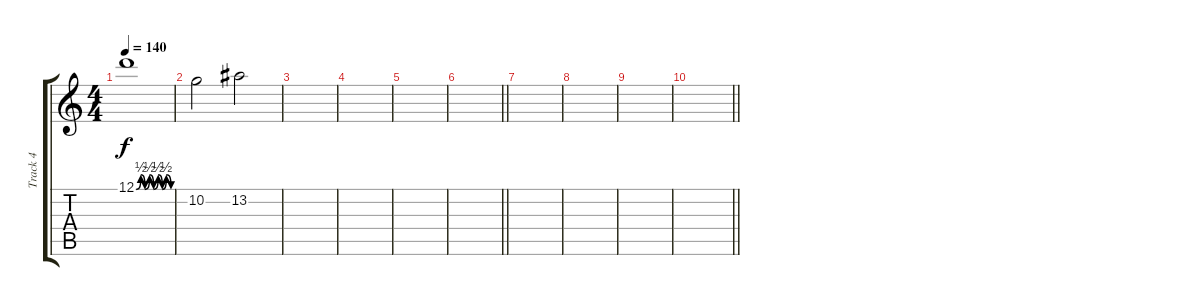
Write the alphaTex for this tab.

\track ("Track 4" "Track 4") {instrument distortionguitar}
\staff {score tabs}
\tuning (D4 A3 F3 C3 G2 C2) {hide}
\ts (4 4)
\tempo 140
\clef g2
\ks c
12.1{be (custom 0 0 8 2 15 0 23 2 30 0 38 2 45 0 52 2 60 0)}.1{dy f} |
10.2.2 13.2.2 |
|
|
|
\barLineRight lightlight
|
|
|
|
\barLineRight lightlight
